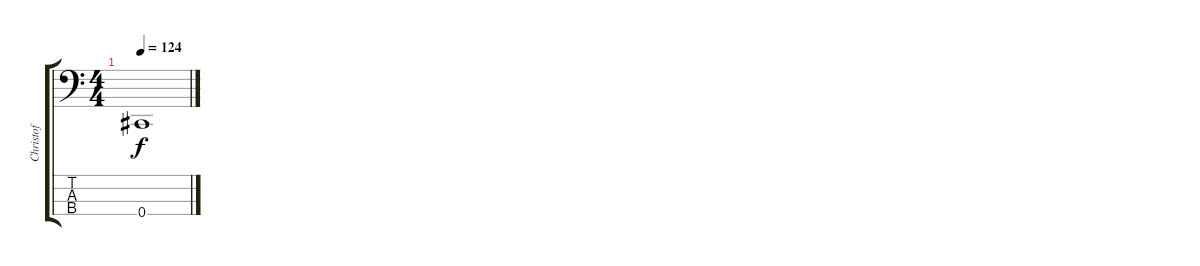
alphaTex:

\track ("Christof" "Christof") {instrument electricbassfinger}
\staff {score tabs}
\tuning (Gb2 Db2 Ab1 Db1) {hide}
\ts (4 4)
\tempo 124
\clef f4
\ks c
0.4{t}.1{dy f}
